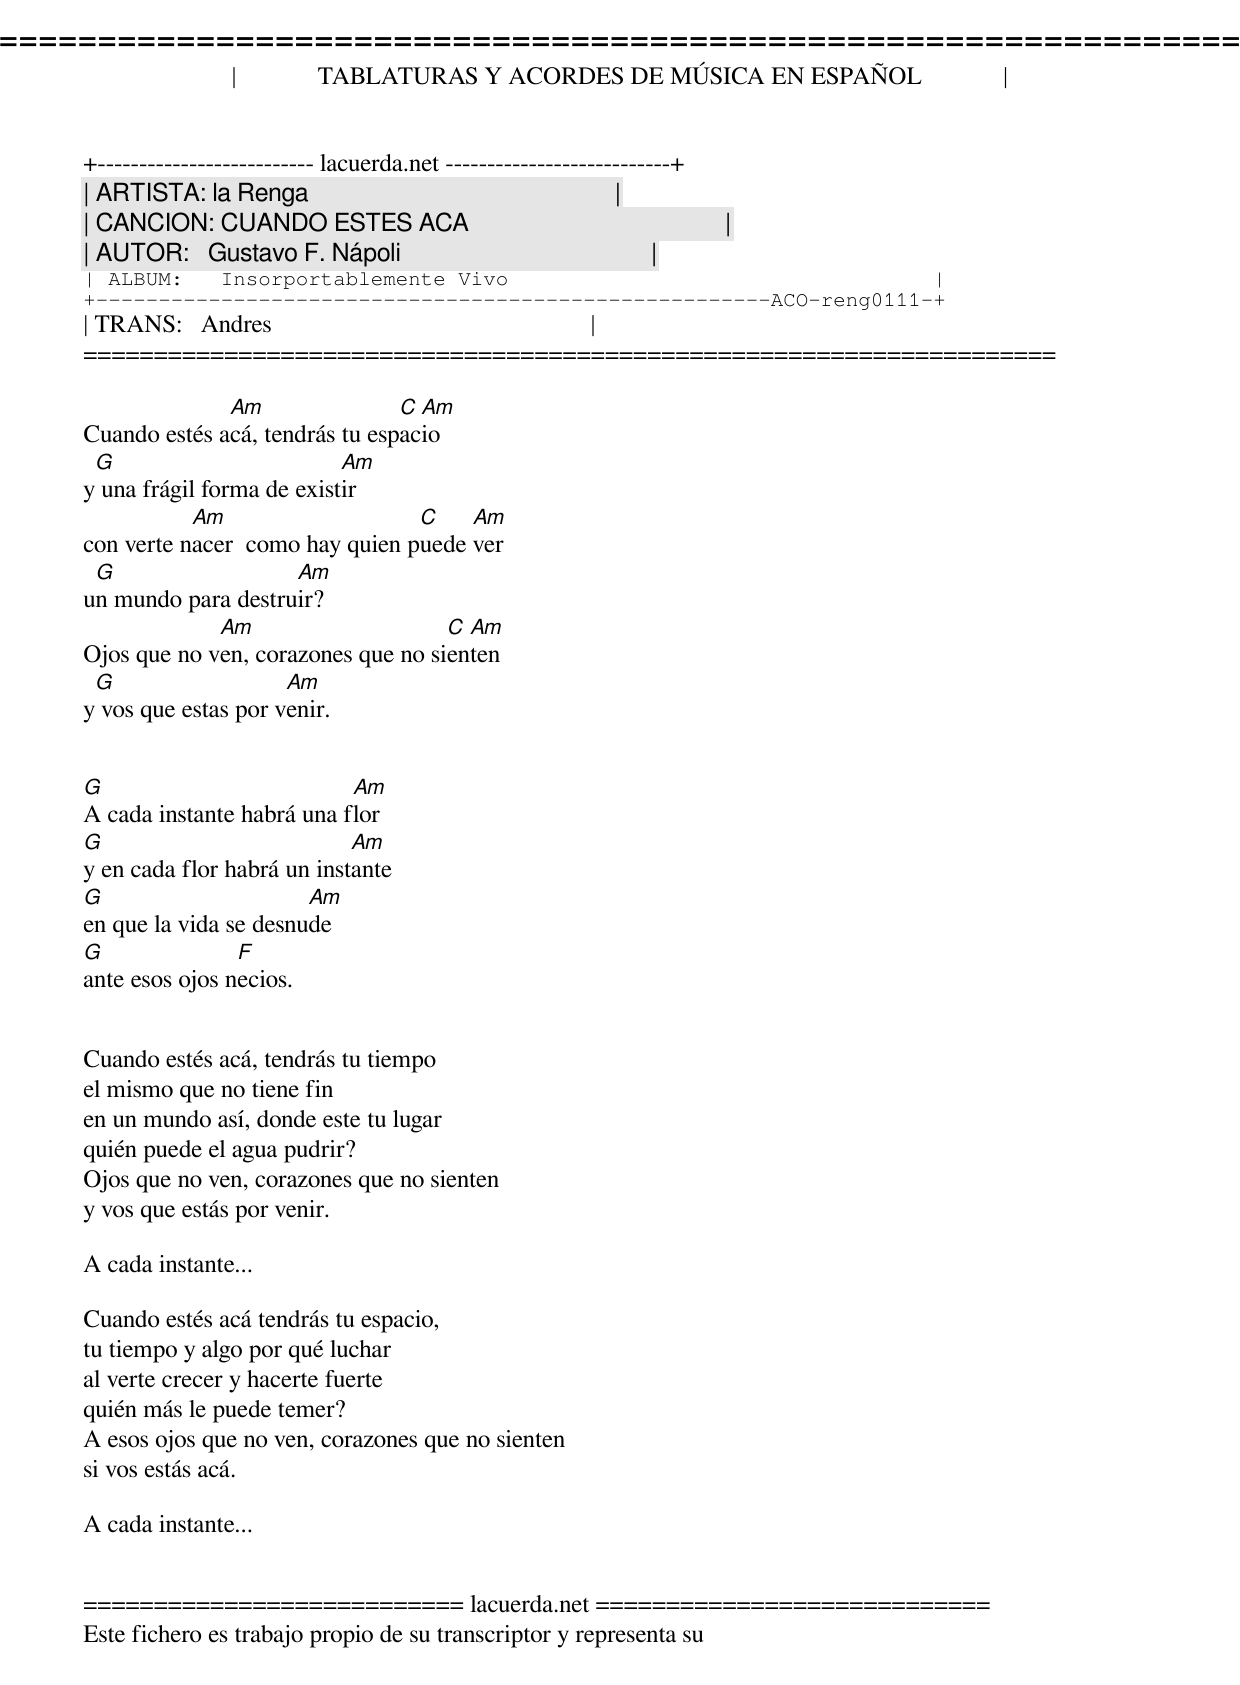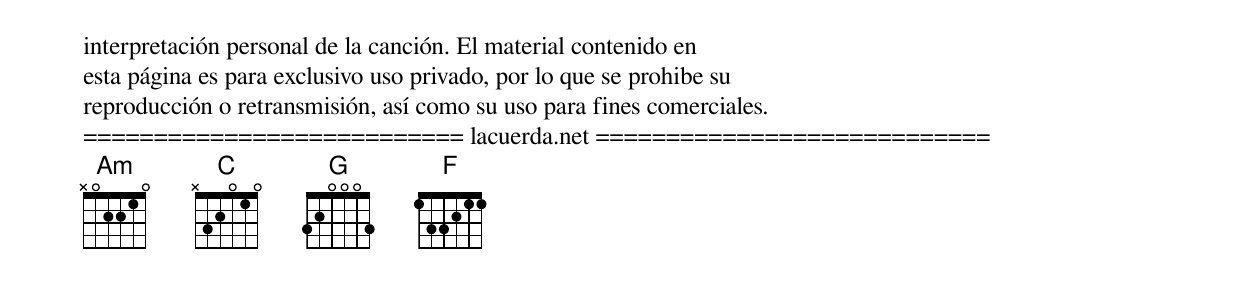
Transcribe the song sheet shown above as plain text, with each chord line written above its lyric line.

=====================================================================
|             TABLATURAS Y ACORDES DE MÚSICA EN ESPAÑOL             |
+-------------------------- lacuerda.net ---------------------------+
| ARTISTA: la Renga                                                 |
| CANCION: CUANDO ESTES ACA                                         |
| AUTOR:   Gustavo F. Nápoli                                        |
| ALBUM:   Insorportablemente Vivo                                  |
+------------------------------------------------------ACO-reng0111-+
| TRANS:   Andres                                                   |
=====================================================================

              Am                C Am
Cuando estés acá, tendrás tu espacio
 G                         Am
y una frágil forma de existir
           Am                    C    Am
con verte nacer  como hay quien puede ver
 G                  Am
un mundo para destruir?
             Am                     C Am
Ojos que no ven, corazones que no sienten
 G                   Am
y vos que estas por venir.


G                          Am
A cada instante habrá una flor
G                           Am
y en cada flor habrá un instante
G                      Am
en que la vida se desnude
G               F
ante esos ojos necios.


Cuando estés acá, tendrás tu tiempo
el mismo que no tiene fin
en un mundo así, donde este tu lugar
quién puede el agua pudrir?
Ojos que no ven, corazones que no sienten
y vos que estás por venir.

A cada instante...

Cuando estés acá tendrás tu espacio,
tu tiempo y algo por qué luchar
al verte crecer y hacerte fuerte
quién más le puede temer?
A esos ojos que no ven, corazones que no sienten
si vos estás acá.

A cada instante...


=========================== lacuerda.net ============================
Este fichero es trabajo propio de su transcriptor y representa su
interpretación personal de la canción. El material contenido en
esta página es para exclusivo uso privado, por lo que se prohibe su
reproducción o retransmisión, así como su uso para fines comerciales.
=========================== lacuerda.net ============================
